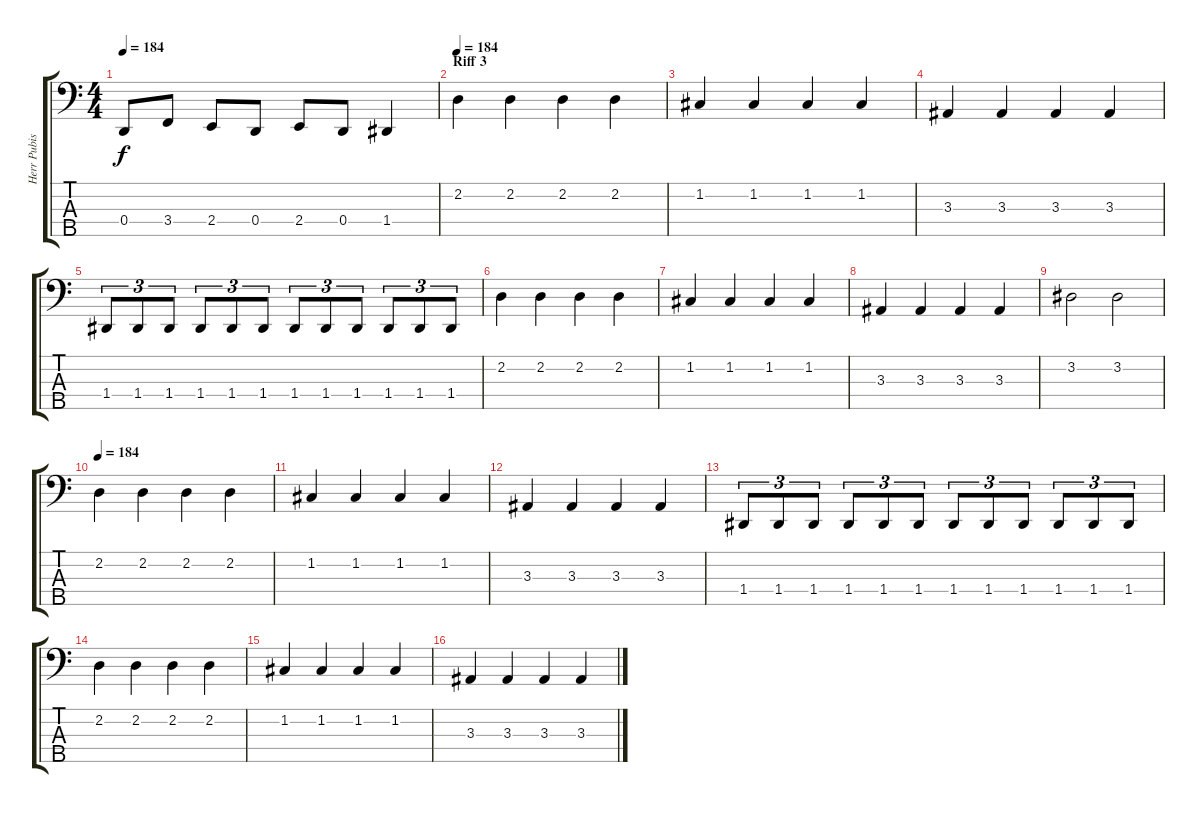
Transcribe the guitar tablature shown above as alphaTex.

\track ("Herr Pubis (Bassist Scum)" "Herr Pubis") {instrument electricbasspick}
\staff {score tabs}
\tuning (F2 C2 G1 D1 A0) {hide}
\ts (4 4)
\tempo 184
\clef f4
\ks c
0.4.8{dy f} 3.4.8 2.4.8 0.4.8 2.4.8 0.4.8 1.4.4 |
\section ("" "Riff 3")
\tempo 184
2.2.4 2.2.4 2.2.4 2.2.4 |
1.2.4 1.2.4 1.2.4 1.2.4 |
3.3.4 3.3.4 3.3.4 3.3.4 |
1.4.8{tu (3 2)} 1.4.8{tu (3 2)} 1.4.8{tu (3 2)} 1.4.8{tu (3 2)} 1.4.8{tu (3 2)} 1.4.8{tu (3 2)} 1.4.8{tu (3 2)} 1.4.8{tu (3 2)} 1.4.8{tu (3 2)} 1.4.8{tu (3 2)} 1.4.8{tu (3 2)} 1.4.8{tu (3 2)} |
2.2.4 2.2.4 2.2.4 2.2.4 |
1.2.4 1.2.4 1.2.4 1.2.4 |
3.3.4 3.3.4 3.3.4 3.3.4 |
3.2.2 3.2.2 |
\tempo 184
2.2.4 2.2.4 2.2.4 2.2.4 |
1.2.4 1.2.4 1.2.4 1.2.4 |
3.3.4 3.3.4 3.3.4 3.3.4 |
1.4.8{tu (3 2)} 1.4.8{tu (3 2)} 1.4.8{tu (3 2)} 1.4.8{tu (3 2)} 1.4.8{tu (3 2)} 1.4.8{tu (3 2)} 1.4.8{tu (3 2)} 1.4.8{tu (3 2)} 1.4.8{tu (3 2)} 1.4.8{tu (3 2)} 1.4.8{tu (3 2)} 1.4.8{tu (3 2)} |
2.2.4 2.2.4 2.2.4 2.2.4 |
1.2.4 1.2.4 1.2.4 1.2.4 |
3.3.4 3.3.4 3.3.4 3.3.4
